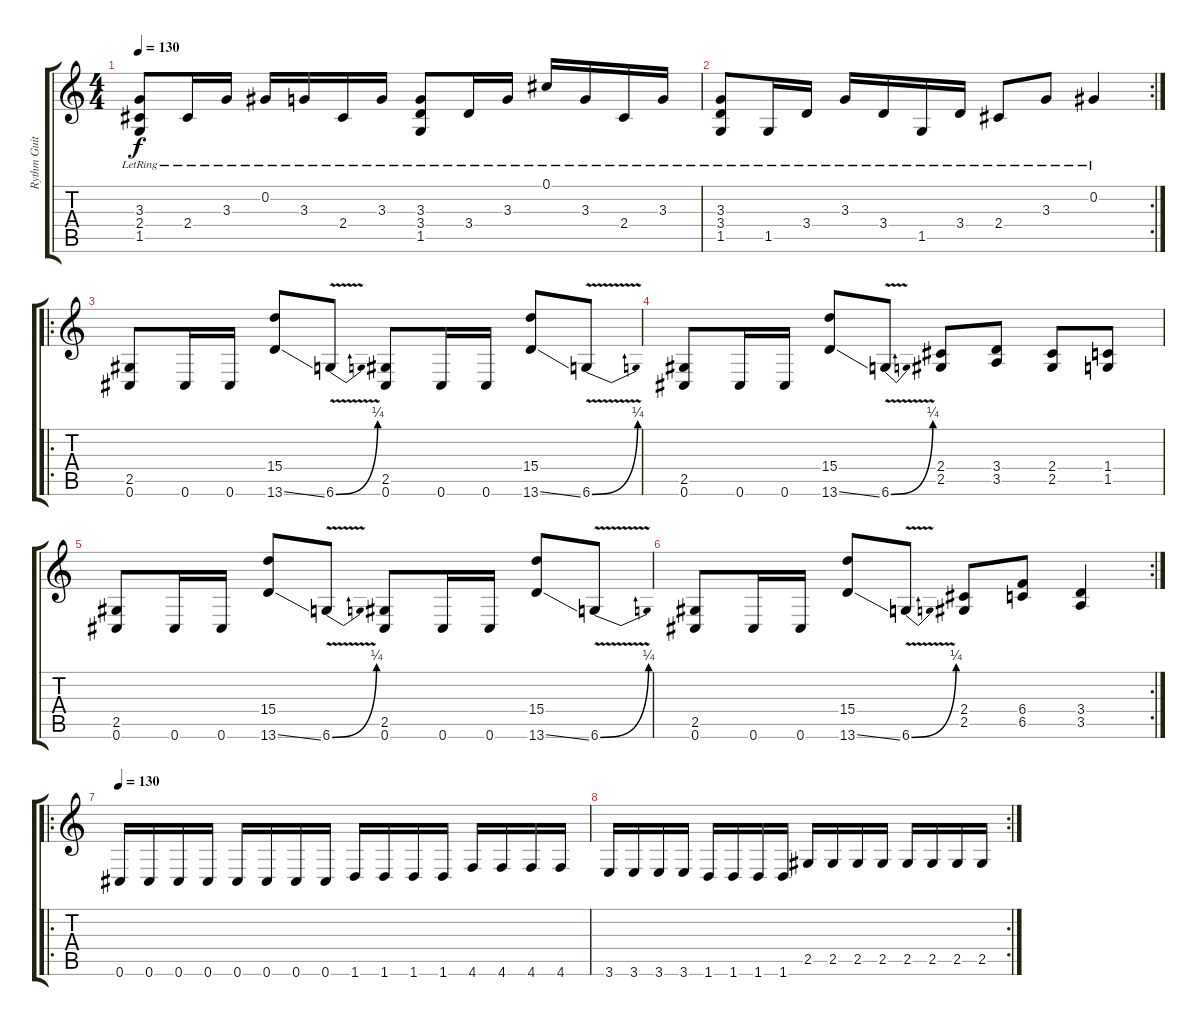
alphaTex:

\track ("Rythm Guitar" "Rythm Guit") {instrument distortionguitar}
\staff {score tabs}
\tuning (Db4 Ab3 E3 B2 Gb2 Db2) {hide}
\ts (4 4)
\tempo 130
\clef g2
\ks c
(3.3{lr} 2.4{lr} 1.5{lr}).8{dy f} 2.4{lr}.16 3.3{lr}.16 0.2{lr}.16 3.3{lr}.16 2.4{lr}.16 3.3{lr}.16 (3.3{lr} 3.4{lr} 1.5{lr}).8 3.4{lr}.16 3.3{lr}.16 0.1{lr}.16 3.3{lr}.16 2.4{lr}.16 3.3{lr}.16 |
\rc 2
(3.3{lr} 3.4{lr} 1.5{lr}).8 1.5{lr}.16 3.4{lr}.16 3.3{lr}.16 3.4{lr}.16 1.5{lr}.16 3.4{lr}.16 2.4{lr}.8 3.3{lr}.8 0.2{lr}.4 |
\ro
(2.5 0.6).8 0.6.16 0.6.16 (15.4 13.6{ss}).8 6.6{be (bend 0 0 60 1) v}.8 (2.5 0.6).8 0.6.16 0.6.16 (15.4 13.6{ss}).8 6.6{be (bend 0 0 60 1) v}.8 |
(2.5 0.6).8 0.6.16 0.6.16 (15.4 13.6{ss}).8 6.6{be (bend 0 0 60 1) v}.8 (2.4 2.5).8 (3.4 3.5).8 (2.4 2.5).8 (1.4 1.5).8 |
(2.5 0.6).8 0.6.16 0.6.16 (15.4 13.6{ss}).8 6.6{be (bend 0 0 60 1) v}.8 (2.5 0.6).8 0.6.16 0.6.16 (15.4 13.6{ss}).8 6.6{be (bend 0 0 60 1) v}.8 |
\rc 2
(2.5 0.6).8 0.6.16 0.6.16 (15.4 13.6{ss}).8 6.6{be (bend 0 0 60 1) v}.8 (2.4 2.5).8 (6.4 6.5).8 (3.4 3.5).4 |
\ro
\tempo 130
0.6.16 0.6.16 0.6.16 0.6.16 0.6.16 0.6.16 0.6.16 0.6.16 1.6.16 1.6.16 1.6.16 1.6.16 4.6.16 4.6.16 4.6.16 4.6.16 |
\rc 2
3.6.16 3.6.16 3.6.16 3.6.16 1.6.16 1.6.16 1.6.16 1.6.16 2.5.16 2.5.16 2.5.16 2.5.16 2.5.16 2.5.16 2.5.16 2.5.16
